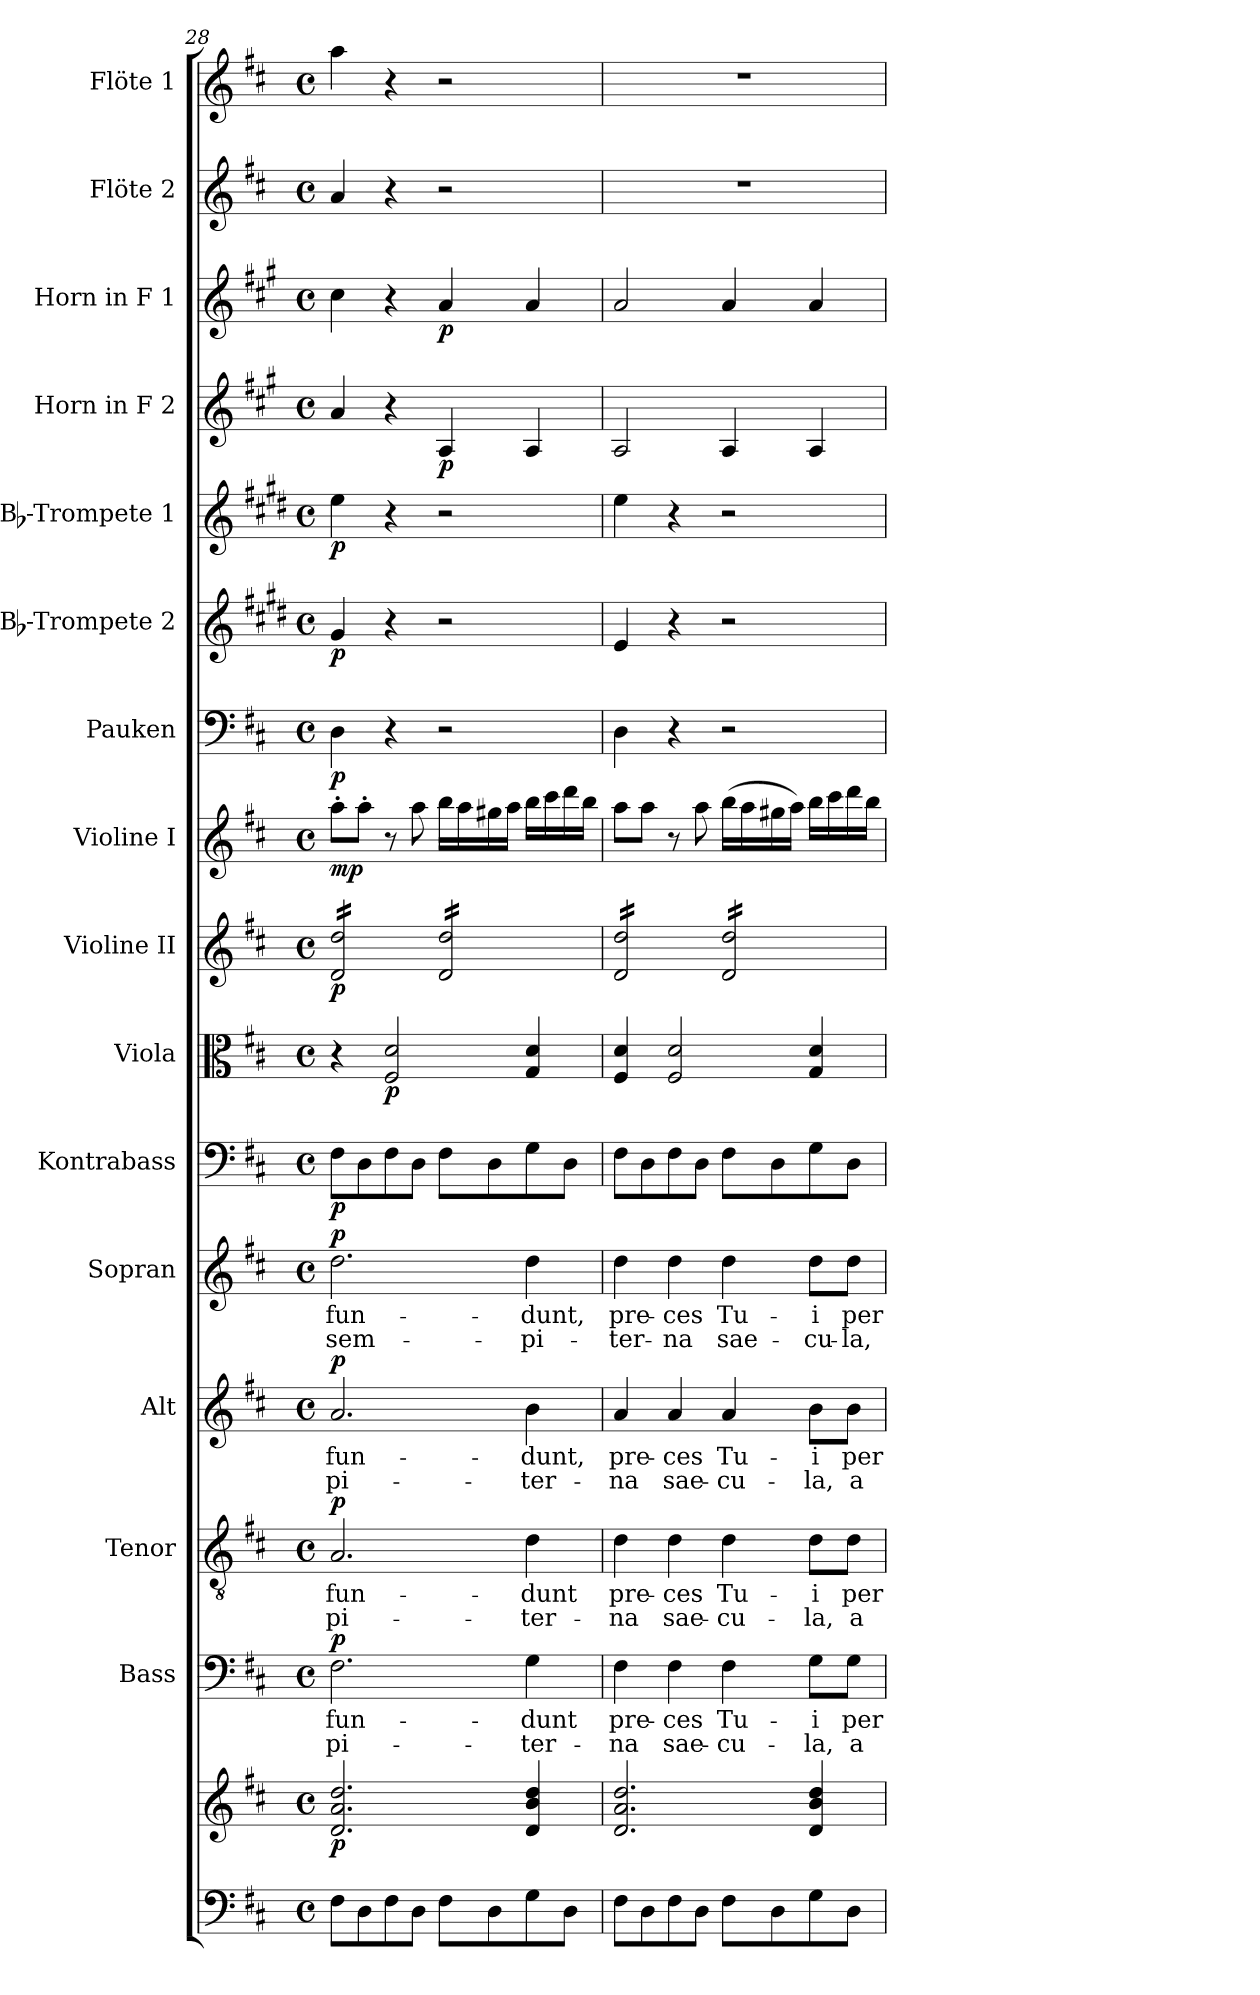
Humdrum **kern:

**kern	**kern	**dynam	**kern	**text	**text	**dynam	**kern	**text	**text	**dynam	**kern	**text	**text	**dynam	**kern	**text	**text	**dynam	**kern	**dynam	**kern	**dynam	**kern	**dynam	**kern	**dynam	**kern	**dynam	**kern	**dynam	**kern	**dynam	**kern	**dynam	**kern	**dynam	**kern	**kern
*part16	*part16	*part16	*part15	*part15	*part15	*part15	*part14	*part14	*part14	*part14	*part13	*part13	*part13	*part13	*part12	*part12	*part12	*part12	*part11	*part11	*part10	*part10	*part9	*part9	*part8	*part8	*part7	*part7	*part6	*part6	*part5	*part5	*part4	*part4	*part3	*part3	*part2	*part1
*staff17	*staff16	*staff16/17	*staff15	*staff15	*staff15	*staff15	*staff14	*staff14	*staff14	*staff14	*staff13	*staff13	*staff13	*staff13	*staff12	*staff12	*staff12	*staff12	*staff11	*staff11	*staff10	*staff10	*staff9	*staff9	*staff8	*staff8	*staff7	*staff7	*staff6	*staff6	*staff5	*staff5	*staff4	*staff4	*staff3	*staff3	*staff2	*staff1
*	*	*	*I"Bass	*	*	*	*I"Tenor	*	*	*	*I"Alt	*	*	*	*I"Sopran	*	*	*	*I"Kontrabass	*	*I"Viola	*	*I"Violine II	*	*I"Violine I	*	*I"Pauken	*	*I"Bb-Trompete 2	*	*I"Bb-Trompete 1	*	*I"Horn in F 2	*	*I"Horn in F 1	*	*I"Flöte 2	*I"Flöte 1
*	*	*	*I'B.	*	*	*	*I'T.	*	*	*	*I'A.	*	*	*	*I'S.	*	*	*	*I'Kb.	*	*I'Vla.	*	*I'Vl. II	*	*I'Vl. I	*	*I'Pk.	*	*I'Bb Trp. 2	*	*I'Bb Trp. 1	*	*	*	*	*	*I'Fl. 2	*I'Fl. 1
*clefF4	*clefG2	*	*clefF4	*	*	*	*clefGv2	*	*	*	*clefG2	*	*	*	*clefG2	*	*	*	*clefF4	*	*clefC3	*	*clefG2	*	*clefG2	*	*clefF4	*	*clefG2	*	*clefG2	*	*clefG2	*	*clefG2	*	*clefG2	*clefG2
*	*	*	*	*	*	*	*	*	*	*	*	*	*	*	*	*	*	*	*ITrd7c12	*	*	*	*	*	*	*	*	*	*ITrd1c2	*	*ITrd1c2	*	*ITrd4c7	*	*ITrd4c7	*	*	*
*k[f#c#]	*k[f#c#]	*	*k[f#c#]	*	*	*	*k[f#c#]	*	*	*	*k[f#c#]	*	*	*	*k[f#c#]	*	*	*	*k[f#c#]	*	*k[f#c#]	*	*k[f#c#]	*	*k[f#c#]	*	*k[f#c#]	*	*k[f#c#]	*	*k[f#c#]	*	*k[f#c#]	*	*k[f#c#]	*	*k[f#c#]	*k[f#c#]
*D:	*D:	*	*D:	*	*	*	*D:	*	*	*	*D:	*	*	*	*D:	*	*	*	*D:	*	*D:	*	*D:	*	*D:	*	*D:	*	*D:	*	*D:	*	*D:	*	*D:	*	*D:	*D:
*M4/4	*M4/4	*	*M4/4	*	*	*	*M4/4	*	*	*	*M4/4	*	*	*	*M4/4	*	*	*	*M4/4	*	*M4/4	*	*M4/4	*	*M4/4	*	*M4/4	*	*M4/4	*	*M4/4	*	*M4/4	*	*M4/4	*	*M4/4	*M4/4
*met(c)	*met(c)	*	*met(c)	*	*	*	*met(c)	*	*	*	*met(c)	*	*	*	*met(c)	*	*	*	*met(c)	*	*met(c)	*	*met(c)	*	*met(c)	*	*met(c)	*	*met(c)	*	*met(c)	*	*met(c)	*	*met(c)	*	*met(c)	*met(c)
=28	=28	=28	=28	=28	=28	=28	=28	=28	=28	=28	=28	=28	=28	=28	=28	=28	=28	=28	=28	=28	=28	=28	=28	=28	=28	=28	=28	=28	=28	=28	=28	=28	=28	=28	=28	=28	=28	=28
!	!	!LO:DY:b	!	!LO:LY:b	!LO:LY:b	!LO:DY:a	!	!LO:LY:b	!LO:LY:b	!LO:DY:a	!	!LO:LY:b	!LO:LY:b	!LO:DY:a	!	!LO:LY:b	!LO:LY:b	!LO:DY:a	!	!LO:DY:b	!	!	!	!LO:DY:b	!	!LO:DY:b	!	!LO:DY:b	!	!LO:DY:b	!	!LO:DY:b	!	!	!	!	!	!
*	*	*	*	*	*	*	*	*	*	*	*	*	*	*	*	*	*	*	*	*	*	*	*tremolo	*	*	*	*	*	*	*	*	*	*	*	*	*	*	*
8F#\L	2.d/ 2.a/ 2.dd/	p	2.F#\	fun-	-pi-	p	2.A/	fun-	-pi-	p	2.a/	fun-	-pi-	p	2.dd\	fun-	sem-	p	8FF#\L	p	4r	.	16d/ 16dd/LL	p	8aa'>\L	mp	4D\	p	4f#/	p	4dd\	p	4d/	.	4f#\	.	4a/	4aa\
.	.	.	.	.	.	.	.	.	.	.	.	.	.	.	.	.	.	.	.	.	.	.	16d/ 16dd/	.	.	.	.	.	.	.	.	.	.	.	.	.	.	.
8D\	.	.	.	.	.	.	.	.	.	.	.	.	.	.	.	.	.	.	8DD\	.	.	.	16d/ 16dd/	.	8aa'>\J	.	.	.	.	.	.	.	.	.	.	.	.	.
.	.	.	.	.	.	.	.	.	.	.	.	.	.	.	.	.	.	.	.	.	.	.	16d/ 16dd/	.	.	.	.	.	.	.	.	.	.	.	.	.	.	.
!	!	!	!	!	!	!	!	!	!	!	!	!	!	!	!	!	!	!	!	!	!	!LO:DY:b	!	!	!	!	!	!	!	!	!	!	!	!	!	!	!	!
8F#\	.	.	.	.	.	.	.	.	.	.	.	.	.	.	.	.	.	.	8FF#\	.	2F#/ 2d/	p	16d/ 16dd/	.	8r	.	4r	.	4r	.	4r	.	4r	.	4r	.	4r	4r
.	.	.	.	.	.	.	.	.	.	.	.	.	.	.	.	.	.	.	.	.	.	.	16d/ 16dd/	.	.	.	.	.	.	.	.	.	.	.	.	.	.	.
8D\J	.	.	.	.	.	.	.	.	.	.	.	.	.	.	.	.	.	.	8DD\J	.	.	.	16d/ 16dd/	.	8aa\	.	.	.	.	.	.	.	.	.	.	.	.	.
.	.	.	.	.	.	.	.	.	.	.	.	.	.	.	.	.	.	.	.	.	.	.	16d/ 16dd/JJ	.	.	.	.	.	.	.	.	.	.	.	.	.	.	.
!	!	!	!	!	!	!	!	!	!	!	!	!	!	!	!	!	!	!	!	!	!	!	!	!	!	!	!	!	!	!	!	!	!	!LO:DY:b	!	!LO:DY:b	!	!
8F#\L	.	.	.	.	.	.	.	.	.	.	.	.	.	.	.	.	.	.	8FF#\L	.	.	.	16d/ 16dd/LL	.	16bb\LL	.	2r	.	2r	.	2r	.	4D/	p	4d/	p	2r	2r
.	.	.	.	.	.	.	.	.	.	.	.	.	.	.	.	.	.	.	.	.	.	.	16d/ 16dd/	.	16aa\	.	.	.	.	.	.	.	.	.	.	.	.	.
8D\	.	.	.	.	.	.	.	.	.	.	.	.	.	.	.	.	.	.	8DD\	.	.	.	16d/ 16dd/	.	16gg#X\	.	.	.	.	.	.	.	.	.	.	.	.	.
.	.	.	.	.	.	.	.	.	.	.	.	.	.	.	.	.	.	.	.	.	.	.	16d/ 16dd/	.	16aa\JJ	.	.	.	.	.	.	.	.	.	.	.	.	.
!	!	!	!	!LO:LY:b	!LO:LY:b	!	!	!LO:LY:b	!LO:LY:b	!	!	!LO:LY:b	!LO:LY:b	!	!	!LO:LY:b	!LO:LY:b	!	!	!	!	!	!	!	!	!	!	!	!	!	!	!	!	!	!	!	!	!
8G\	4d/ 4b/ 4dd/	.	4G\	-dunt	-ter-	.	4d\	-dunt	-ter-	.	4b\	-dunt,	-ter-	.	4dd\	-dunt,	-pi-	.	8GG\	.	4G/ 4d/	.	16d/ 16dd/	.	16bb\LL	.	.	.	.	.	.	.	4D/	.	4d/	.	.	.
.	.	.	.	.	.	.	.	.	.	.	.	.	.	.	.	.	.	.	.	.	.	.	16d/ 16dd/	.	16ccc#\	.	.	.	.	.	.	.	.	.	.	.	.	.
8D\J	.	.	.	.	.	.	.	.	.	.	.	.	.	.	.	.	.	.	8DD\J	.	.	.	16d/ 16dd/	.	16ddd\	.	.	.	.	.	.	.	.	.	.	.	.	.
.	.	.	.	.	.	.	.	.	.	.	.	.	.	.	.	.	.	.	.	.	.	.	16d/ 16dd/JJ	.	16bb\JJ	.	.	.	.	.	.	.	.	.	.	.	.	.
=29	=29	=29	=29	=29	=29	=29	=29	=29	=29	=29	=29	=29	=29	=29	=29	=29	=29	=29	=29	=29	=29	=29	=29	=29	=29	=29	=29	=29	=29	=29	=29	=29	=29	=29	=29	=29	=29	=29
!	!	!	!	!LO:LY:b	!LO:LY:b	!	!	!LO:LY:b	!LO:LY:b	!	!	!LO:LY:b	!LO:LY:b	!	!	!LO:LY:b	!LO:LY:b	!	!	!	!	!	!	!	!	!	!	!	!	!	!	!	!	!	!	!	!	!
8F#\L	2.d/ 2.a/ 2.dd/	.	4F#\	pre-	-na	.	4d\	pre-	-na	.	4a/	pre-	-na	.	4dd\	pre-	-ter-	.	8FF#\L	.	4F#/ 4d/	.	16d/ 16dd/LL	.	8aa\L	.	4D\	.	4d/	.	4dd\	.	2D/	.	2d/	.	1r	1r
.	.	.	.	.	.	.	.	.	.	.	.	.	.	.	.	.	.	.	.	.	.	.	16d/ 16dd/	.	.	.	.	.	.	.	.	.	.	.	.	.	.	.
8D\	.	.	.	.	.	.	.	.	.	.	.	.	.	.	.	.	.	.	8DD\	.	.	.	16d/ 16dd/	.	8aa\J	.	.	.	.	.	.	.	.	.	.	.	.	.
.	.	.	.	.	.	.	.	.	.	.	.	.	.	.	.	.	.	.	.	.	.	.	16d/ 16dd/	.	.	.	.	.	.	.	.	.	.	.	.	.	.	.
!	!	!	!	!LO:LY:b	!LO:LY:b	!	!	!LO:LY:b	!LO:LY:b	!	!	!LO:LY:b	!LO:LY:b	!	!	!LO:LY:b	!LO:LY:b	!	!	!	!	!	!	!	!	!	!	!	!	!	!	!	!	!	!	!	!	!
8F#\	.	.	4F#\	-ces	sae-	.	4d\	-ces	sae-	.	4a/	-ces	sae-	.	4dd\	-ces	-na	.	8FF#\	.	2F#/ 2d/	.	16d/ 16dd/	.	8r	.	4r	.	4r	.	4r	.	.	.	.	.	.	.
.	.	.	.	.	.	.	.	.	.	.	.	.	.	.	.	.	.	.	.	.	.	.	16d/ 16dd/	.	.	.	.	.	.	.	.	.	.	.	.	.	.	.
8D\J	.	.	.	.	.	.	.	.	.	.	.	.	.	.	.	.	.	.	8DD\J	.	.	.	16d/ 16dd/	.	8aa\	.	.	.	.	.	.	.	.	.	.	.	.	.
.	.	.	.	.	.	.	.	.	.	.	.	.	.	.	.	.	.	.	.	.	.	.	16d/ 16dd/JJ	.	.	.	.	.	.	.	.	.	.	.	.	.	.	.
!	!	!	!	!LO:LY:b	!LO:LY:b	!	!	!LO:LY:b	!LO:LY:b	!	!	!LO:LY:b	!LO:LY:b	!	!	!LO:LY:b	!LO:LY:b	!	!	!	!	!	!	!	!	!	!	!	!	!	!	!	!	!	!	!	!	!
8F#\L	.	.	4F#\	Tu-	-cu-	.	4d\	Tu-	-cu-	.	4a/	Tu-	-cu-	.	4dd\	Tu-	sae-	.	8FF#\L	.	.	.	16d/ 16dd/LL	.	(>16bb\LL	.	2r	.	2r	.	2r	.	4D/	.	4d/	.	.	.
.	.	.	.	.	.	.	.	.	.	.	.	.	.	.	.	.	.	.	.	.	.	.	16d/ 16dd/	.	16aa\	.	.	.	.	.	.	.	.	.	.	.	.	.
8D\	.	.	.	.	.	.	.	.	.	.	.	.	.	.	.	.	.	.	8DD\	.	.	.	16d/ 16dd/	.	16gg#X\	.	.	.	.	.	.	.	.	.	.	.	.	.
.	.	.	.	.	.	.	.	.	.	.	.	.	.	.	.	.	.	.	.	.	.	.	16d/ 16dd/	.	16aa\JJ)	.	.	.	.	.	.	.	.	.	.	.	.	.
!	!	!	!	!LO:LY:b	!LO:LY:b	!	!	!LO:LY:b	!LO:LY:b	!	!	!LO:LY:b	!LO:LY:b	!	!	!LO:LY:b	!LO:LY:b	!	!	!	!	!	!	!	!	!	!	!	!	!	!	!	!	!	!	!	!	!
8G\	4d/ 4b/ 4dd/	.	8G\L	-i	-la,	.	8d\L	-i	-la,	.	8b\L	-i	-la,	.	8dd\L	-i	-cu-	.	8GG\	.	4G/ 4d/	.	16d/ 16dd/	.	16bb\LL	.	.	.	.	.	.	.	4D/	.	4d/	.	.	.
.	.	.	.	.	.	.	.	.	.	.	.	.	.	.	.	.	.	.	.	.	.	.	16d/ 16dd/	.	16ccc#\	.	.	.	.	.	.	.	.	.	.	.	.	.
!	!	!	!	!LO:LY:b	!LO:LY:b	!	!	!LO:LY:b	!LO:LY:b	!	!	!LO:LY:b	!LO:LY:b	!	!	!LO:LY:b	!LO:LY:b	!	!	!	!	!	!	!	!	!	!	!	!	!	!	!	!	!	!	!	!	!
8D\J	.	.	8G\J	per	a-	.	8d\J	per	a-	.	8b\J	per	a-	.	8dd\J	per	-la,	.	8DD\J	.	.	.	16d/ 16dd/	.	16ddd\	.	.	.	.	.	.	.	.	.	.	.	.	.
.	.	.	.	.	.	.	.	.	.	.	.	.	.	.	.	.	.	.	.	.	.	.	16d/ 16dd/JJ	.	16bb\JJ	.	.	.	.	.	.	.	.	.	.	.	.	.
*	*	*	*	*	*	*	*	*	*	*	*	*	*	*	*	*	*	*	*	*	*	*	*Xtremolo	*	*	*	*	*	*	*	*	*	*	*	*	*	*	*
=	=	=	=	=	=	=	=	=	=	=	=	=	=	=	=	=	=	=	=	=	=	=	=	=	=	=	=	=	=	=	=	=	=	=	=	=	=	=
*-	*-	*-	*-	*-	*-	*-	*-	*-	*-	*-	*-	*-	*-	*-	*-	*-	*-	*-	*-	*-	*-	*-	*-	*-	*-	*-	*-	*-	*-	*-	*-	*-	*-	*-	*-	*-	*-	*-
